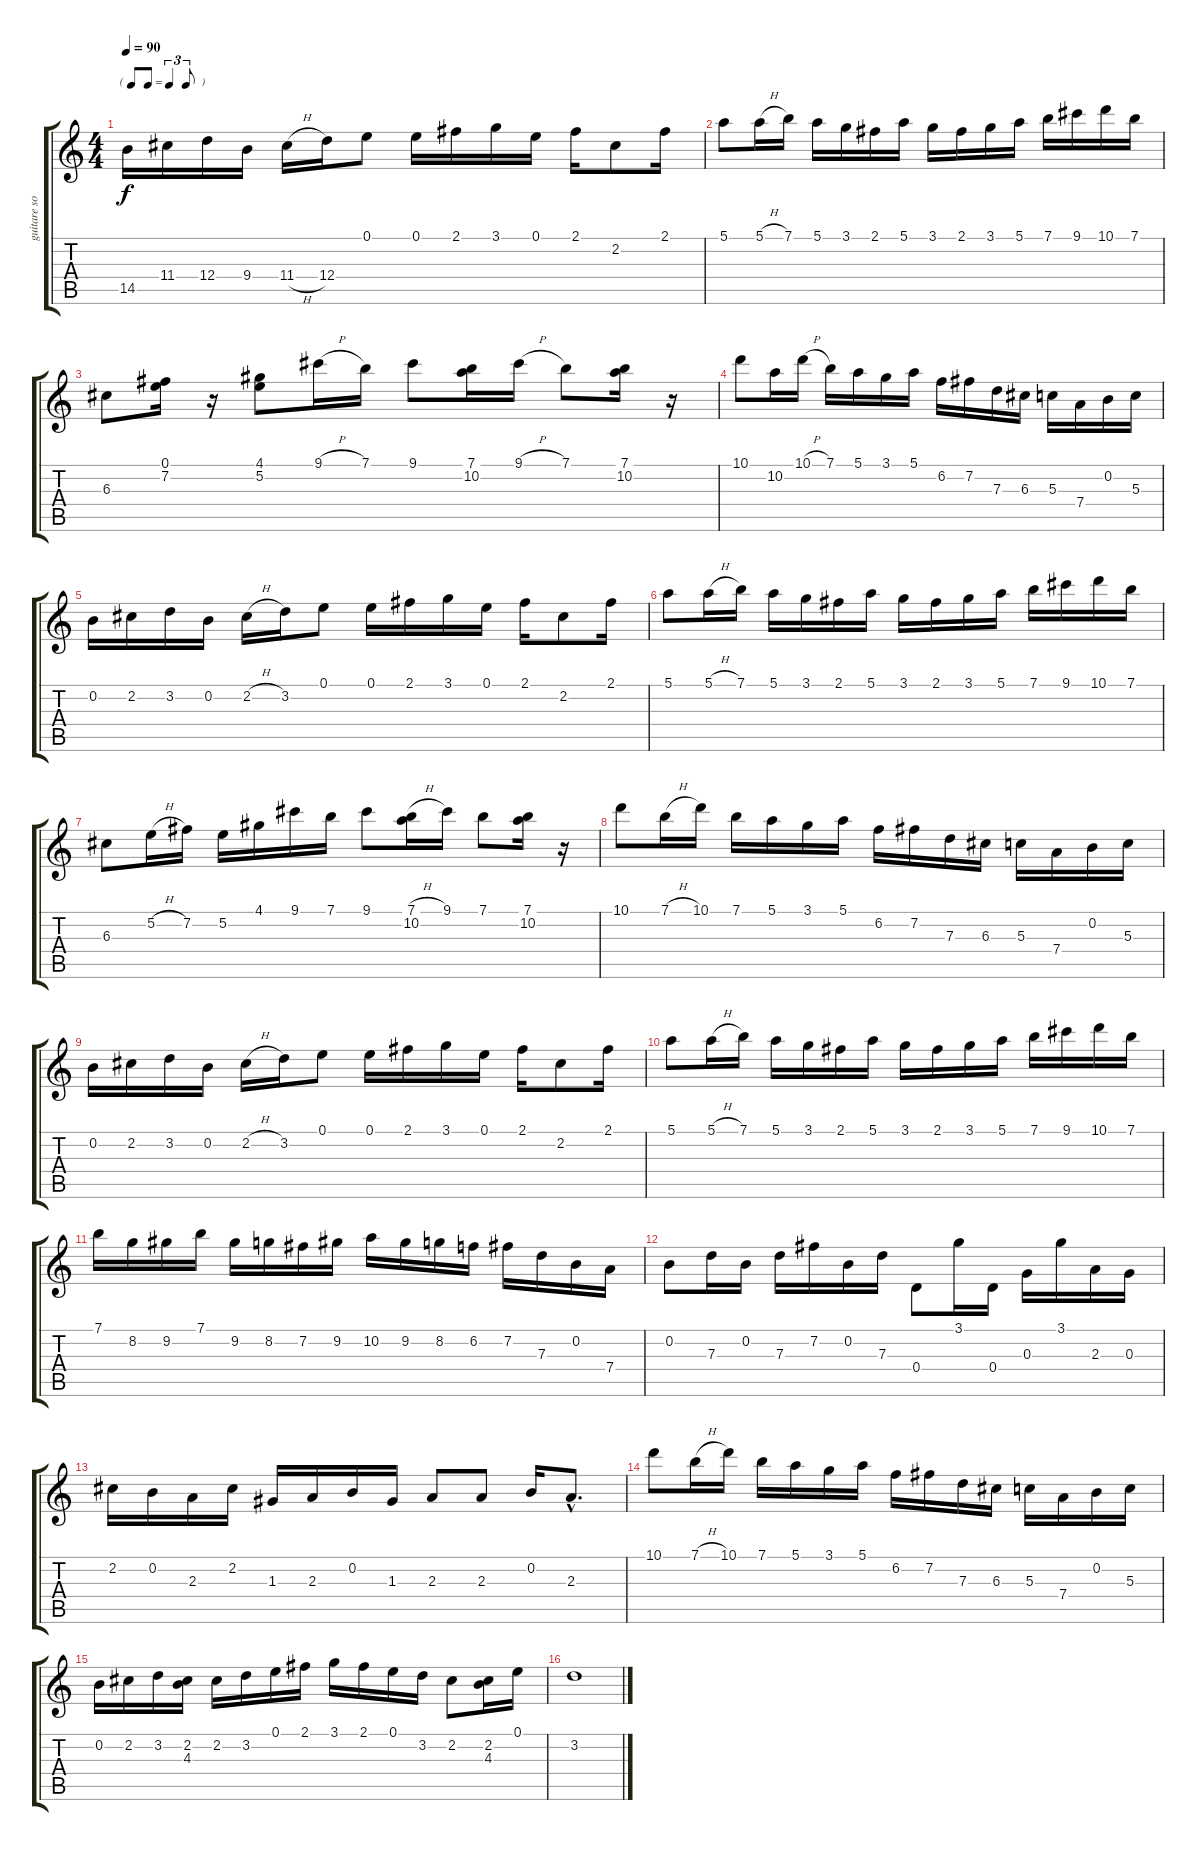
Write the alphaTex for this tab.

\track ("guitare solo" "guitare so") {instrument acousticguitarnylon}
\staff {score tabs}
\tuning (E4 B3 G3 D3 A2 E2) {hide}
\ts (4 4)
\tf triplet8th
\tempo 90
\clef g2
\ks c
14.5.16{dy f} 11.4.16 12.4.16 9.4.16 11.4{h}.16 12.4.16 0.1.8 0.1.16 2.1.16 3.1.16 0.1.16 2.1.16 2.2.8 2.1.16 |
5.1.8 5.1{h}.16 7.1.16 5.1.16 3.1.16 2.1.16 5.1.16 3.1.16 2.1.16 3.1.16 5.1.16 7.1.16 9.1.16 10.1.16 7.1.16 |
6.3.8 (0.1 7.2).16 r.16 (4.1 5.2).8 9.1{h}.16 7.1.16 9.1.8 (7.1 10.2).16 9.1{h}.16 7.1.8 (7.1 10.2).16 r.16 |
10.1.8 10.2.16 10.1{h}.16 7.1.16 5.1.16 3.1.16 5.1.16 6.2.16 7.2.16 7.3.16 6.3.16 5.3.16 7.4.16 0.2.16 5.3.16 |
0.2.16 2.2.16 3.2.16 0.2.16 2.2{h}.16 3.2.16 0.1.8 0.1.16 2.1.16 3.1.16 0.1.16 2.1.16 2.2.8 2.1.16 |
5.1.8 5.1{h}.16 7.1.16 5.1.16 3.1.16 2.1.16 5.1.16 3.1.16 2.1.16 3.1.16 5.1.16 7.1.16 9.1.16 10.1.16 7.1.16 |
6.3.8 5.2{h}.16 7.2.16 5.2.16 4.1.16 9.1.16 7.1.16 9.1.8 (7.1{h} 10.2).16 9.1.16 7.1.8 (7.1 10.2).16 r.16 |
10.1.8 7.1{h}.16 10.1.16 7.1.16 5.1.16 3.1.16 5.1.16 6.2.16 7.2.16 7.3.16 6.3.16 5.3.16 7.4.16 0.2.16 5.3.16 |
0.2.16 2.2.16 3.2.16 0.2.16 2.2{h}.16 3.2.16 0.1.8 0.1.16 2.1.16 3.1.16 0.1.16 2.1.16 2.2.8 2.1.16 |
5.1.8 5.1{h}.16 7.1.16 5.1.16 3.1.16 2.1.16 5.1.16 3.1.16 2.1.16 3.1.16 5.1.16 7.1.16 9.1.16 10.1.16 7.1.16 |
7.1.16 8.2.16 9.2.16 7.1.16 9.2.16 8.2.16 7.2.16 9.2.16 10.2.16 9.2.16 8.2.16 6.2.16 7.2.16 7.3.16 0.2.16 7.4.16 |
0.2.8 7.3.16 0.2.16 7.3.16 7.2.16 0.2.16 7.3.16 0.4.8 3.1.16 0.4.16 0.3.16 3.1.16 2.3.16 0.3.16 |
2.2.16 0.2.16 2.3.16 2.2.16 1.3.16 2.3.16 0.2.16 1.3.16 2.3.8 2.3.8 0.2.16 2.3{hac}.8{d} |
10.1.8 7.1{h}.16 10.1.16 7.1.16 5.1.16 3.1.16 5.1.16 6.2.16 7.2.16 7.3.16 6.3.16 5.3.16 7.4.16 0.2.16 5.3.16 |
0.2.16 2.2.16 3.2.16 (2.2 4.3).16 2.2.16 3.2.16 0.1.16 2.1.16 3.1.16 2.1.16 0.1.16 3.2.16 2.2.8 (2.2 4.3).16 0.1.16 |
3.2.1
